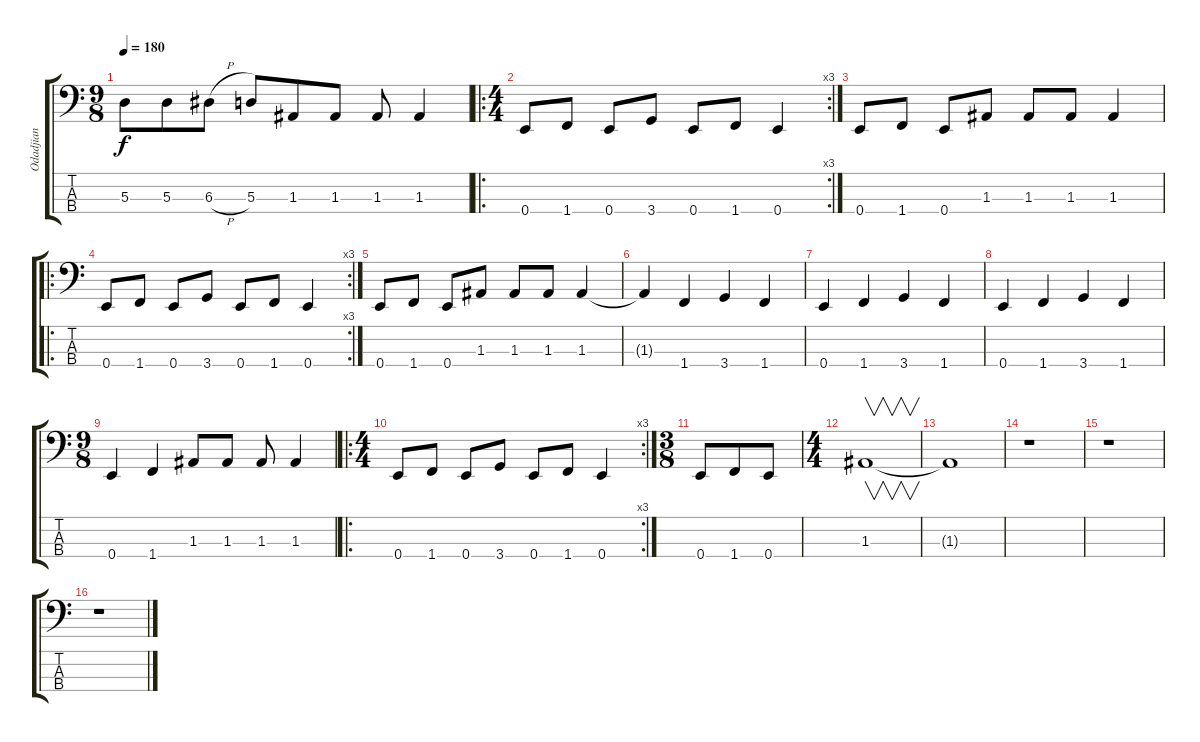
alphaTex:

\track ("Odadjian" "Odadjian") {instrument electricbassfinger}
\staff {score tabs}
\tuning (G2 D2 A1 E1) {hide}
\ts (9 8)
\tempo 180
\clef f4
\ks c
5.3.8{dy f} 5.3.8 6.3{h}.8 5.3.8 1.3.8 1.3.8 1.3.8 1.3.4 |
\ro
\rc 3
\ts (4 4)
0.4.8 1.4.8 0.4.8 3.4.8 0.4.8 1.4.8 0.4.4 |
0.4.8 1.4.8 0.4.8 1.3.8 1.3.8 1.3.8 1.3.4 |
\ro
\rc 3
0.4.8 1.4.8 0.4.8 3.4.8 0.4.8 1.4.8 0.4.4 |
0.4.8 1.4.8 0.4.8 1.3.8 1.3.8 1.3.8 1.3.4 |
1.3{t}.4 1.4.4 3.4.4 1.4.4 |
0.4.4 1.4.4 3.4.4 1.4.4 |
0.4.4 1.4.4 3.4.4 1.4.4 |
\ts (9 8)
0.4.4 1.4.4 1.3.8 1.3.8 1.3.8 1.3.4 |
\ro
\rc 3
\ts (4 4)
0.4.8 1.4.8 0.4.8 3.4.8 0.4.8 1.4.8 0.4.4 |
\ts (3 8)
0.4.8 1.4.8 0.4.8 |
\ts (4 4)
1.3.1{v} |
1.3{t}.1 |
r.1 |
r.1 |
r.1
